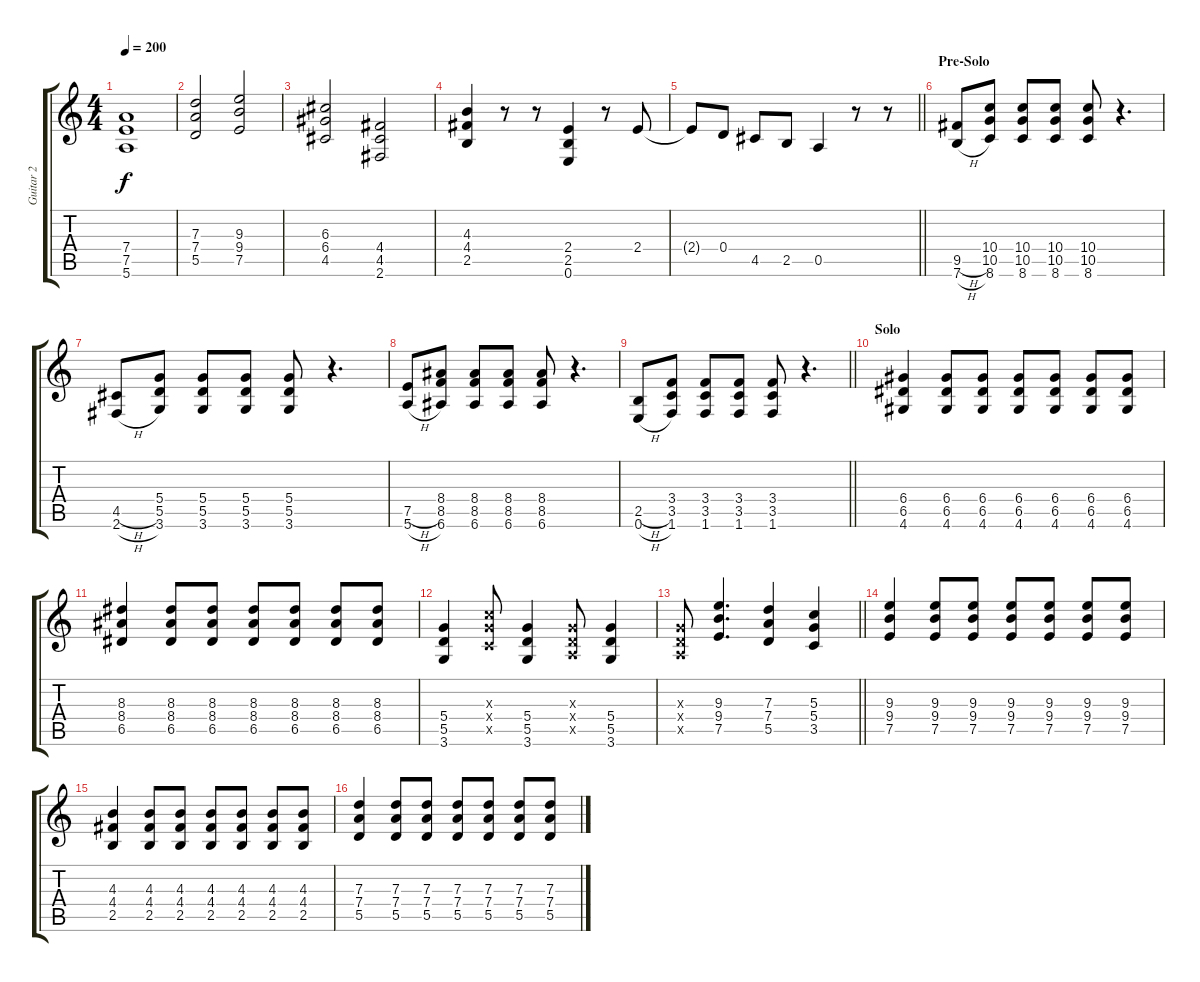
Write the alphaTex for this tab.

\track ("Guitar 2" "Guitar 2") {instrument distortionguitar}
\staff {score tabs}
\tuning (E4 B3 G3 D3 A2 E2) {hide}
\ts (4 4)
\tempo 200
\clef g2
\ks c
(7.4 7.5 5.6).1{dy f} |
(7.3 7.4 5.5).2 (9.3 9.4 7.5).2 |
(6.3 6.4 4.5).2 (4.4 4.5 2.6).2 |
(4.3 4.4 2.5).4 r.8 r.8 (2.4 2.5 0.6).4 r.8 2.4.8 |
\barLineRight lightlight
2.4{t}.8 0.4.8 4.5.8 2.5.8 0.5.4 r.8 r.8 |
\section ("" "Pre-Solo")
(9.5{h} 7.6{h}).8 (10.4 10.5 8.6).8 (10.4 10.5 8.6).8 (10.4 10.5 8.6).8 (10.4 10.5 8.6).8 r.4{d} |
(4.5{h} 2.6{h}).8 (5.4 5.5 3.6).8 (5.4 5.5 3.6).8 (5.4 5.5 3.6).8 (5.4 5.5 3.6).8 r.4{d} |
(7.5{h} 5.6{h}).8 (8.4 8.5 6.6).8 (8.4 8.5 6.6).8 (8.4 8.5 6.6).8 (8.4 8.5 6.6).8 r.4{d} |
\barLineRight lightlight
(2.5{h} 0.6{h}).8 (3.4 3.5 1.6).8 (3.4 3.5 1.6).8 (3.4 3.5 1.6).8 (3.4 3.5 1.6).8 r.4{d} |
\section ("" "Solo")
(6.4 6.5 4.6).4 (6.4 6.5 4.6).8 (6.4 6.5 4.6).8 (6.4 6.5 4.6).8 (6.4 6.5 4.6).8 (6.4 6.5 4.6).8 (6.4 6.5 4.6).8 |
(8.3 8.4 6.5).4 (8.3 8.4 6.5).8 (8.3 8.4 6.5).8 (8.3 8.4 6.5).8 (8.3 8.4 6.5).8 (8.3 8.4 6.5).8 (8.3 8.4 6.5).8 |
(5.4 5.5 3.6).4 (5.3{x} 5.4{x} 3.5{x}).8 (5.4 5.5 3.6).4 (0.3{x} 0.4{x} 0.5{x}).8 (5.4 5.5 3.6).4 |
\barLineRight lightlight
(0.3{x} 0.4{x} 0.5{x}).8 (9.3 9.4 7.5).4{d} (7.3 7.4 5.5).4 (5.3 5.4 3.5).4 |
(9.3 9.4 7.5).4 (9.3 9.4 7.5).8 (9.3 9.4 7.5).8 (9.3 9.4 7.5).8 (9.3 9.4 7.5).8 (9.3 9.4 7.5).8 (9.3 9.4 7.5).8 |
(4.3 4.4 2.5).4 (4.3 4.4 2.5).8 (4.3 4.4 2.5).8 (4.3 4.4 2.5).8 (4.3 4.4 2.5).8 (4.3 4.4 2.5).8 (4.3 4.4 2.5).8 |
(7.3 7.4 5.5).4 (7.3 7.4 5.5).8 (7.3 7.4 5.5).8 (7.3 7.4 5.5).8 (7.3 7.4 5.5).8 (7.3 7.4 5.5).8 (7.3 7.4 5.5).8
